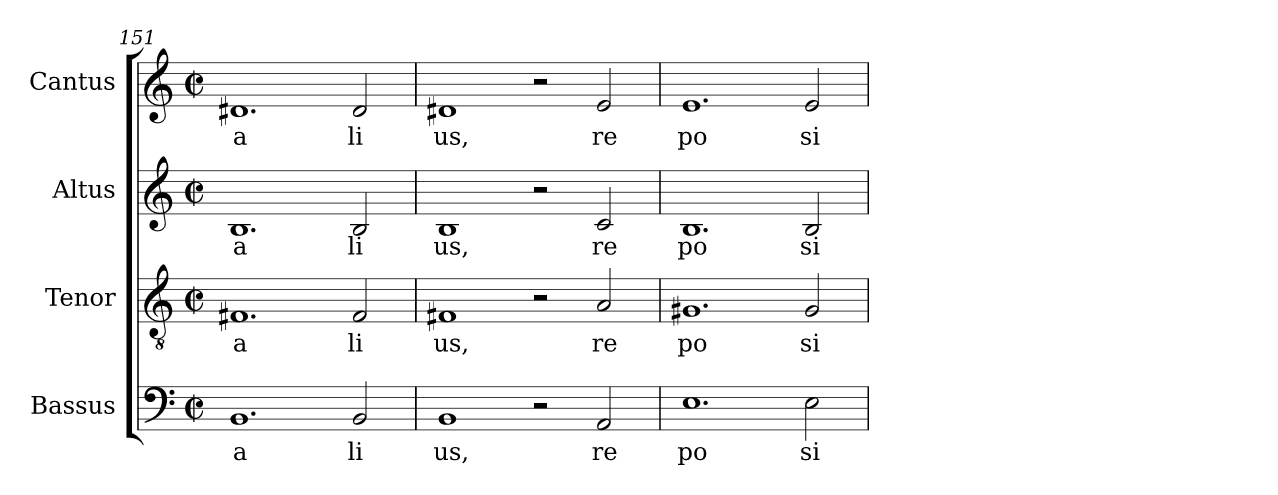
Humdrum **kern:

**kern	**text	**kern	**text	**kern	**text	**kern	**text
*part4	*part4	*part3	*part3	*part2	*part2	*part1	*part1
*staff4	*staff4	*staff3	*staff3	*staff2	*staff2	*staff1	*staff1
*I"Bassus	*	*I"Tenor	*	*I"Altus	*	*I"Cantus	*
*clefF4	*	*clefGv2	*	*clefG2	*	*clefG2	*
*M2/2	*	*M2/2	*	*M2/2	*	*M2/2	*
*met(c|)	*	*met(c|)	*	*met(c|)	*	*met(c|)	*
=151	=151	=151	=151	=151	=151	=151	=151
!	!LO:LY:b:cj	!	!LO:LY:b:cj	!	!LO:LY:b:cj	!	!LO:LY:b:cj
1.BB	a	1.F#X	a	1.B	a	1.d#X	a
!	!LO:LY:b:cj	!	!LO:LY:b:cj	!	!LO:LY:b:cj	!	!LO:LY:b:cj
2BB/	li	2F#/	li	2B/	li	2d#/	li
=152	=152	=152	=152	=152	=152	=152	=152
!	!LO:LY:b:cj	!	!LO:LY:b:cj	!	!LO:LY:b:cj	!	!LO:LY:b:cj
1BB	us,	1F#X	us,	1B	us,	1d#X	us,
2r	.	2r	.	2r	.	2r	.
!	!LO:LY:b:cj	!	!LO:LY:b:cj	!	!LO:LY:b:cj	!	!LO:LY:b:cj
2AA/	re	2A/	re	2c/	re	2e/	re
=153	=153	=153	=153	=153	=153	=153	=153
!	!LO:LY:b:cj	!	!LO:LY:b:cj	!	!LO:LY:b:cj	!	!LO:LY:b:cj
1.E	po	1.G#X	po	1.B	po	1.e	po
!	!LO:LY:b:cj	!	!LO:LY:b:cj	!	!LO:LY:b:cj	!	!LO:LY:b:cj
2E\	si	2G#/	si	2B/	si	2e/	si
=	=	=	=	=	=	=	=
*-	*-	*-	*-	*-	*-	*-	*-
